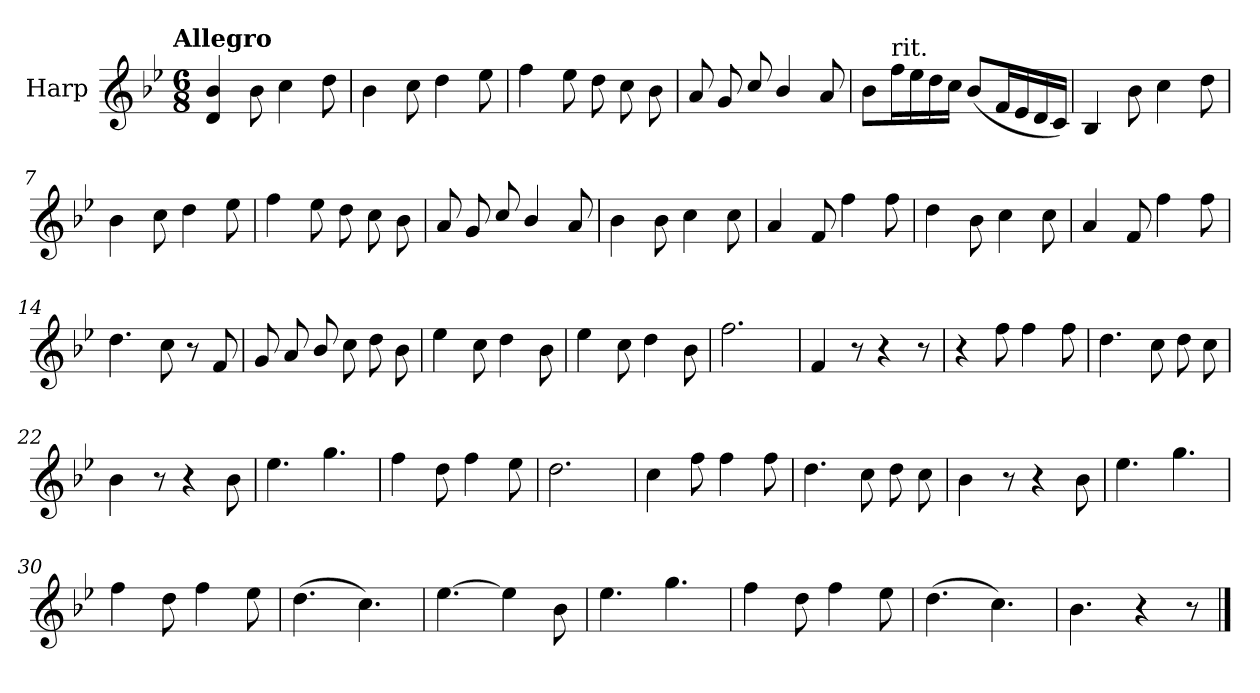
**kern
*part1
*staff1
*I"Harp
*I'Hrp.
*clefG2
*k[b-e-]
!!LO:TX:omd:t=Allegro
*M6/8
*MM144
=1
4d/ 4b-/
8b-\
4cc\
8dd\
=2
4b-\
8cc\
4dd\
8ee-\
=3
4ff\
8ee-\
8dd\
8cc\
8b-\
=4
8a/
8g/
8cc/
4b-/
8a/
=5
8b-\L
!LO:TX:a:t=rit.
16ff\L
16ee-\
16dd\
16cc\JJ
(<8b-/L
16f/L
16e-/
16d/
16c/JJ)
=6
4B-/
8b-\
4cc\
8dd\
!!LO:LB:g=z
=7
4b-\
8cc\
4dd\
8ee-\
=8
4ff\
8ee-\
8dd\
8cc\
8b-\
=9
8a/
8g/
8cc/
4b-/
8a/
=10
4b-\
8b-\
4cc\
8cc\
=11
4a/
8f/
4ff\
8ff\
=12
4dd\
8b-\
4cc\
8cc\
=13
4a/
8f/
4ff\
8ff\
=14
4.dd\
8cc\
8r
8f/
!!LO:LB:g=z
=15
8g/
8a/
8b-/
8cc\
8dd\
8b-\
=16
4ee-\
8cc\
4dd\
8b-\
=17
4ee-\
8cc\
4dd\
8b-\
=18
2.ff\
=19
4f/
8r
4r
8r
=20
4r
8ff\
4ff\
8ff\
=21
4.dd\
8cc\
8dd\
8cc\
=22
4b-\
8r
4r
8b-\
=23
4.ee-\
4.gg\
!!LO:LB:g=z
=24
4ff\
8dd\
4ff\
8ee-\
=25
2.dd\
=26
4cc\
8ff\
4ff\
8ff\
=27
4.dd\
8cc\
8dd\
8cc\
=28
4b-\
8r
4r
8b-\
=29
4.ee-\
4.gg\
=30
4ff\
8dd\
4ff\
8ee-\
=31
(>4.dd\
4.cc\)
=32
[4.ee-\
4ee-\]
8b-\
=33
4.ee-\
4.gg\
!!LO:LB:g=z
=34
4ff\
8dd\
4ff\
8ee-\
=35
(>4.dd\
4.cc\)
=36
4.b-\
4r
8r
==
*-
